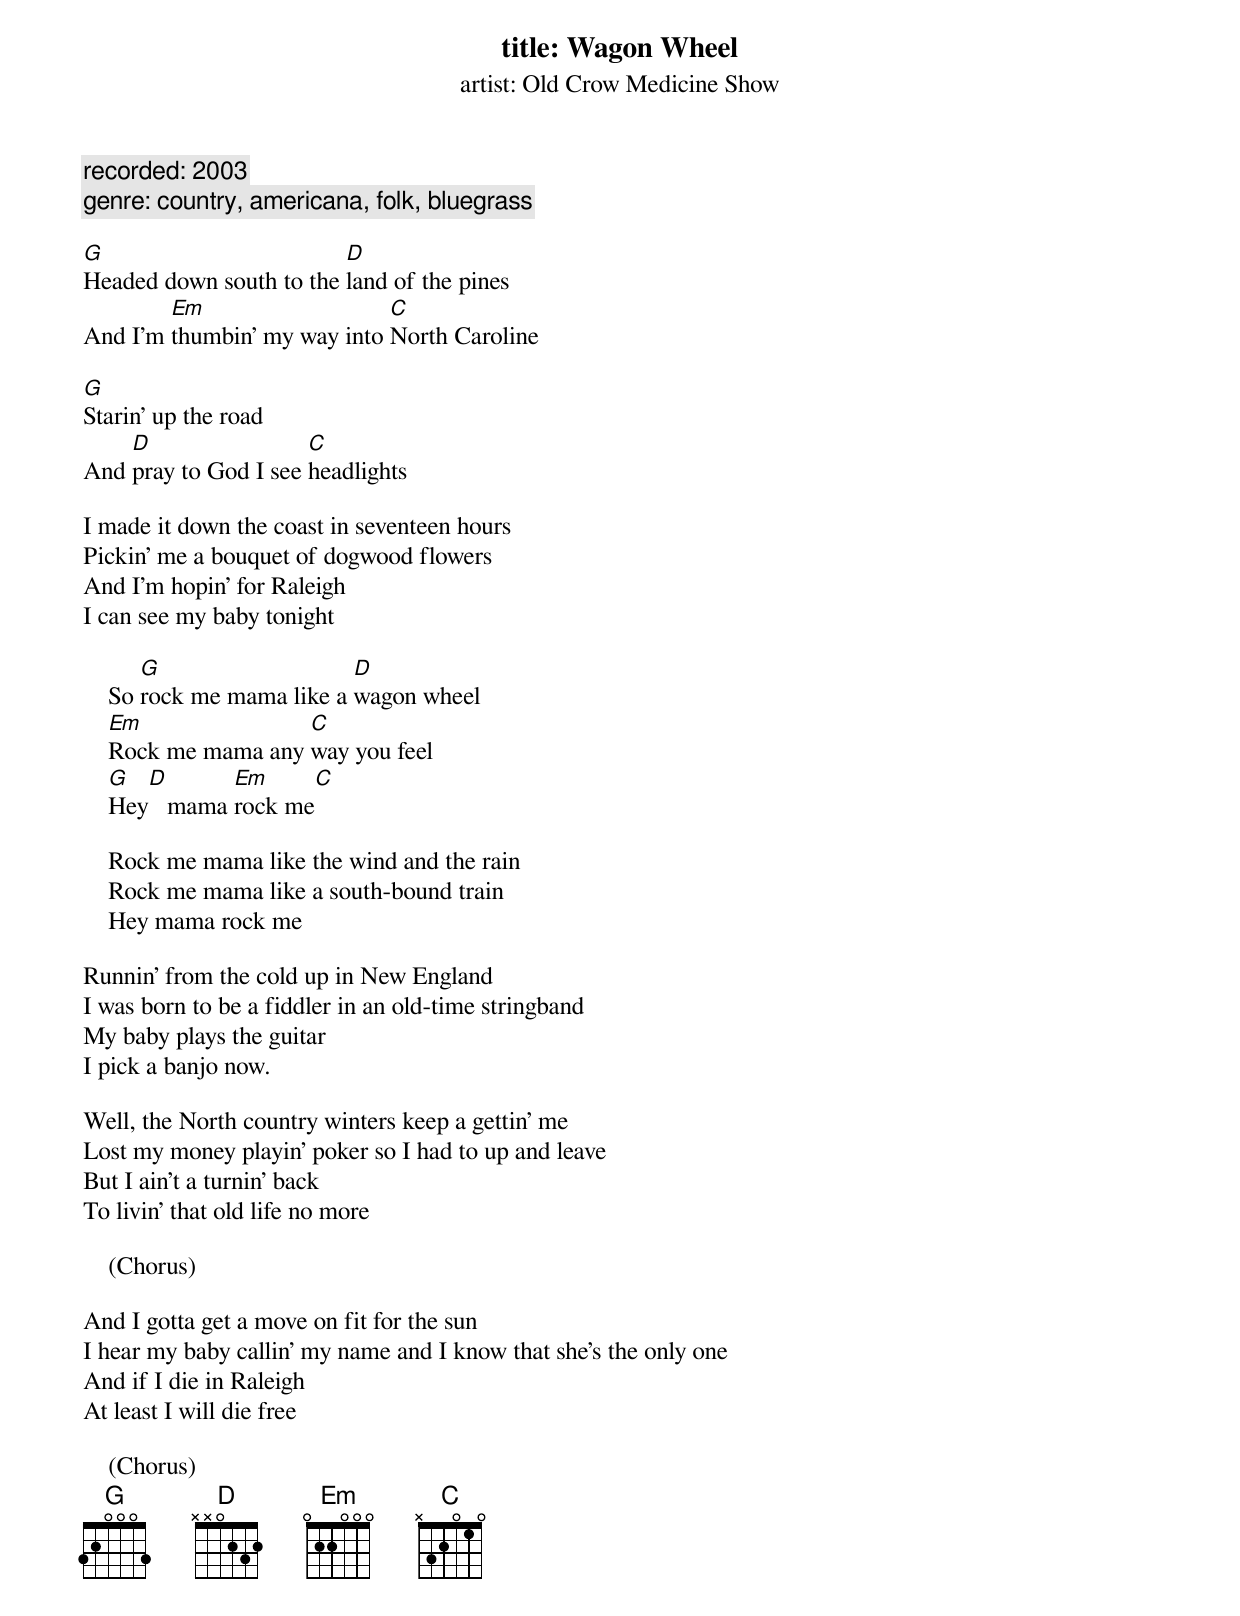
title: Wagon Wheel
artist: Old Crow Medicine Show
recorded: 2003
genre: country, americana, folk, bluegrass

G                        D
Headed down south to the land of the pines
        Em                   C
And I'm thumbin' my way into North Caroline

G
Starin' up the road
    D                 C
And pray to God I see headlights

I made it down the coast in seventeen hours
Pickin' me a bouquet of dogwood flowers
And I'm hopin' for Raleigh
I can see my baby tonight

       G                   D
    So rock me mama like a wagon wheel
    Em               C
    Rock me mama any way you feel
    G  D       Em      C
    Hey   mama rock me

    Rock me mama like the wind and the rain
    Rock me mama like a south-bound train
    Hey mama rock me

Runnin' from the cold up in New England
I was born to be a fiddler in an old-time stringband
My baby plays the guitar
I pick a banjo now.

Well, the North country winters keep a gettin' me
Lost my money playin' poker so I had to up and leave
But I ain't a turnin' back
To livin' that old life no more

    (Chorus)

And I gotta get a move on fit for the sun
I hear my baby callin' my name and I know that she's the only one
And if I die in Raleigh
At least I will die free

    (Chorus)
